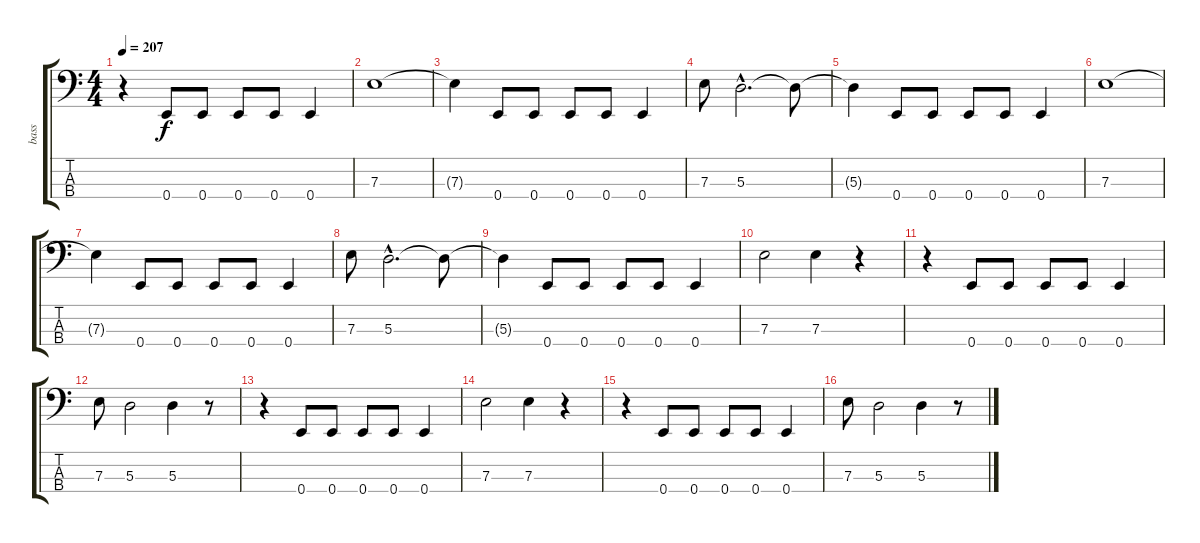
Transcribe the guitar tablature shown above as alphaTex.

\track ("bass" "bass") {instrument electricbasspick}
\staff {score tabs}
\tuning (G1 D1 A1 E1) {hide}
\ts (4 4)
\tempo 207
\clef f4
\ks c
r.4{dy f instrument electricbasspick} 0.4.8 0.4.8 0.4.8 0.4.8 0.4.4 |
7.3.1 |
7.3{t}.4 0.4.8 0.4.8 0.4.8 0.4.8 0.4.4 |
7.3.8 5.3{hac}.2{d} 5.3{t}.8 |
5.3{t}.4 0.4.8 0.4.8 0.4.8 0.4.8 0.4.4 |
7.3.1 |
7.3{t}.4 0.4.8 0.4.8 0.4.8 0.4.8 0.4.4 |
7.3.8 5.3{hac}.2{d} 5.3{t}.8 |
5.3{t}.4 0.4.8 0.4.8 0.4.8 0.4.8 0.4.4 |
7.3.2 7.3.4 r.4 |
r.4 0.4.8 0.4.8 0.4.8 0.4.8 0.4.4 |
7.3.8 5.3.2 5.3.4 r.8 |
r.4 0.4.8 0.4.8 0.4.8 0.4.8 0.4.4 |
7.3.2 7.3.4 r.4 |
r.4 0.4.8 0.4.8 0.4.8 0.4.8 0.4.4 |
7.3.8 5.3.2 5.3.4 r.8
